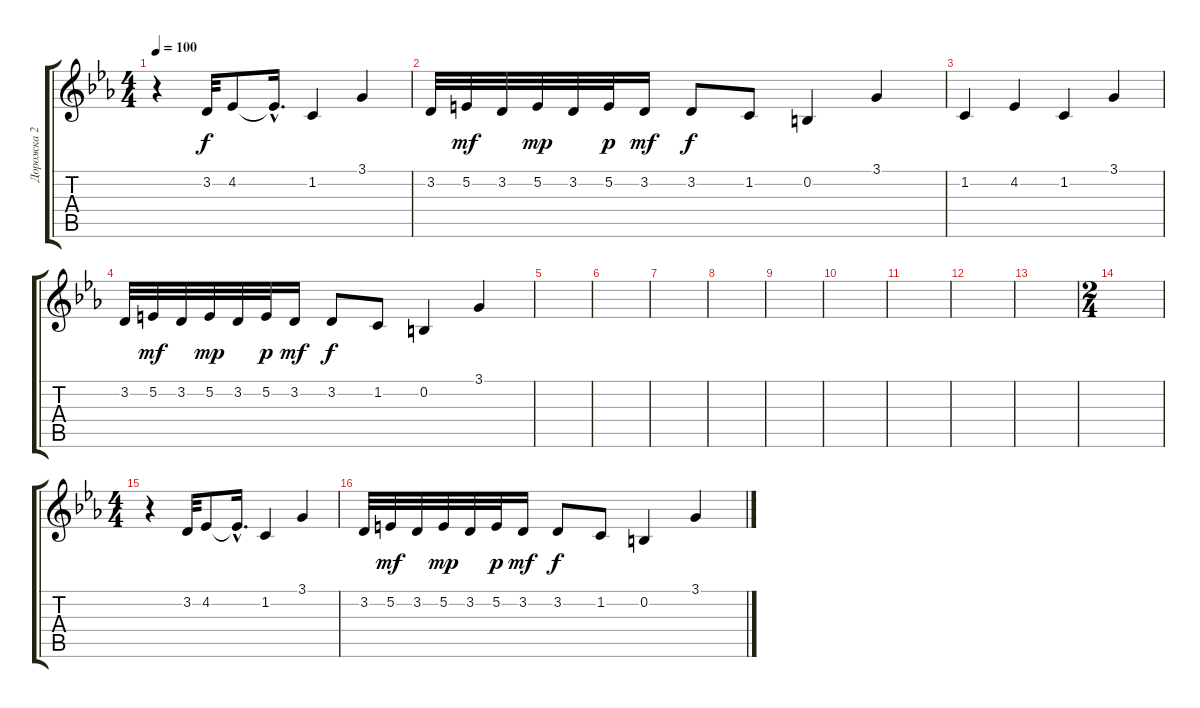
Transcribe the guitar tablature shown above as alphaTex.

\track ("Дорожка 2" "Дорожка 2") {instrument harpsichord}
\staff {score tabs}
\tuning (E4 B3 G3 D3 A2 E2) {hide}
\ts (4 4)
\tempo 100
\clef g2
\ks eb
r.4{dy f instrument harpsichord} 3.2.32 4.2.8 4.2{hac t}.16{d} 1.2.4 3.1.4 |
3.2.32 5.2.32{dy mf} 3.2.32 5.2.32{dy mp} 3.2.32 5.2.32{dy p} 3.2.16{dy mf} 3.2.8{dy f} 1.2.8 0.2.4 3.1.4 |
1.2.4 4.2.4 1.2.4 3.1.4 |
3.2.32 5.2.32{dy mf} 3.2.32 5.2.32{dy mp} 3.2.32 5.2.32{dy p} 3.2.16{dy mf} 3.2.8{dy f} 1.2.8 0.2.4 3.1.4 |
|
|
|
|
|
|
|
|
|
\ts (2 4)
|
\ts (4 4)
r.4 3.2.32 4.2.8 4.2{hac t}.16{d} 1.2.4 3.1.4 |
3.2.32 5.2.32{dy mf} 3.2.32 5.2.32{dy mp} 3.2.32 5.2.32{dy p} 3.2.16{dy mf} 3.2.8{dy f} 1.2.8 0.2.4 3.1.4
